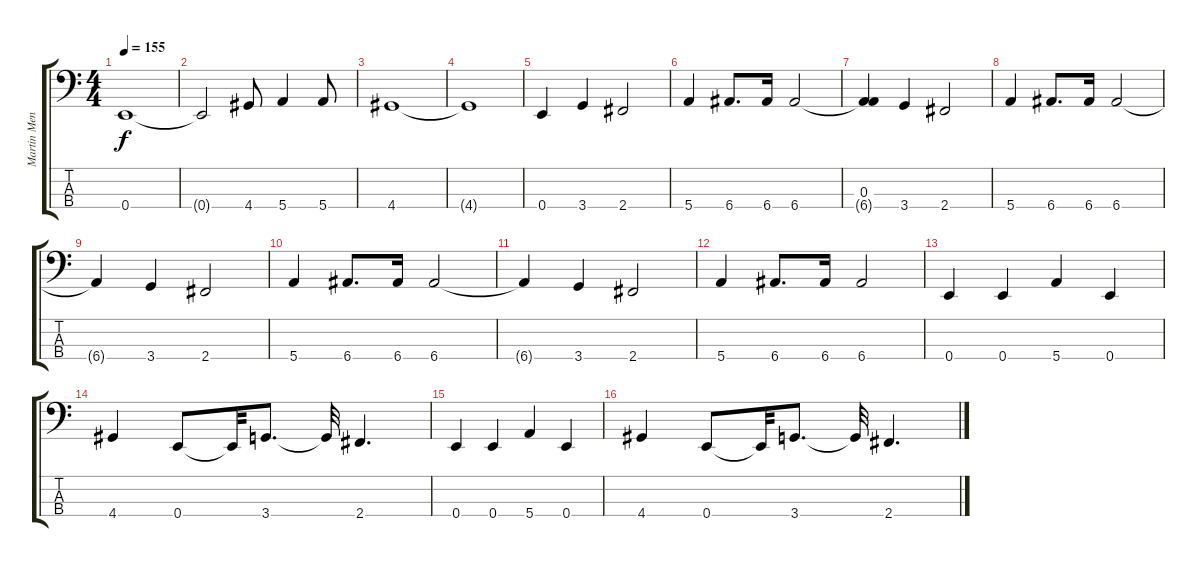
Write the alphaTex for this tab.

\track ("Martin Mendez" "Martin Men") {instrument electricbassfinger}
\staff {score tabs}
\tuning (G2 D2 A1 E1) {hide}
\ts (4 4)
\tempo 155
\clef f4
\ks c
0.4.1{dy f} |
0.4{t}.2 4.4.8 5.4.4 5.4.8 |
4.4.1 |
4.4{t}.1 |
0.4.4 3.4.4 2.4.2 |
5.4.4 6.4.8{d} 6.4.16 6.4.2 |
(0.3 6.4{t}).4 3.4.4 2.4.2 |
5.4.4 6.4.8{d} 6.4.16 6.4.2 |
6.4{t}.4 3.4.4 2.4.2 |
5.4.4 6.4.8{d} 6.4.16 6.4.2 |
6.4{t}.4 3.4.4 2.4.2 |
5.4.4 6.4.8{d} 6.4.16 6.4.2 |
0.4.4 0.4.4 5.4.4 0.4.4 |
4.4.4 0.4.8 0.4{t}.32 3.4.8{d} 3.4{t}.32 2.4.4{d} |
0.4.4 0.4.4 5.4.4 0.4.4 |
4.4.4 0.4.8 0.4{t}.32 3.4.8{d} 3.4{t}.32 2.4.4{d}
